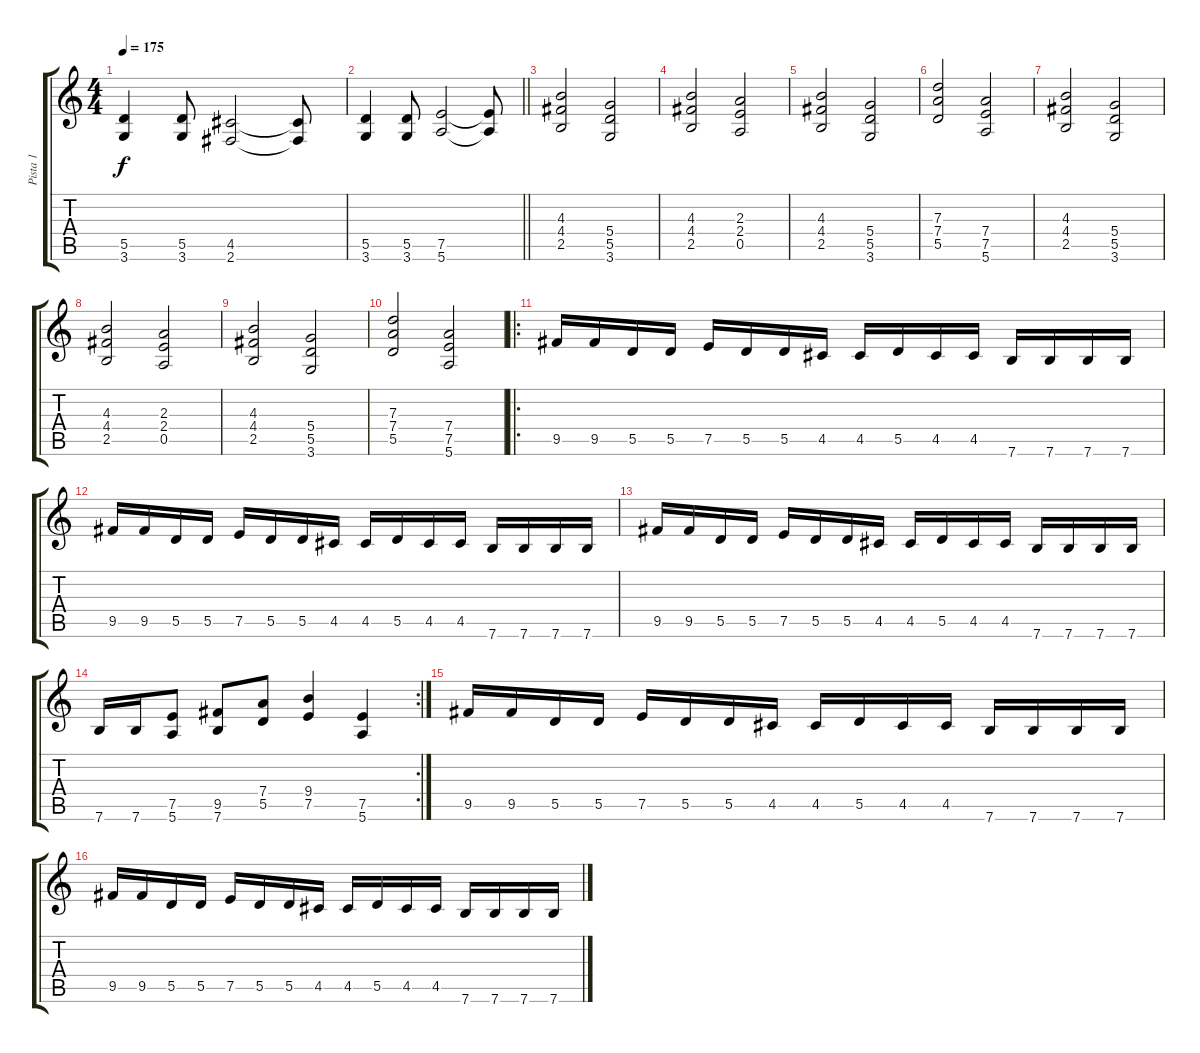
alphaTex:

\track ("Pista 1" "Pista 1") {instrument distortionguitar}
\staff {score tabs}
\tuning (E4 B3 G3 D3 A2 E2) {hide}
\ts (4 4)
\tempo 175
\clef g2
\ks c
(5.5 3.6).4{dy f} (5.5 3.6).8 (4.5 2.6).2 (4.5{t} 2.6{t}).8 |
\barLineRight lightlight
(5.5 3.6).4 (5.5 3.6).8 (7.5 5.6).2 (7.5{t} 5.6{t}).8 |
(4.3 4.4 2.5).2 (5.4 5.5 3.6).2 |
(4.3 4.4 2.5).2 (2.3 2.4 0.5).2 |
(4.3 4.4 2.5).2 (5.4 5.5 3.6).2 |
(7.3 7.4 5.5).2 (7.4 7.5 5.6).2 |
(4.3 4.4 2.5).2 (5.4 5.5 3.6).2 |
(4.3 4.4 2.5).2 (2.3 2.4 0.5).2 |
(4.3 4.4 2.5).2 (5.4 5.5 3.6).2 |
(7.3 7.4 5.5).2 (7.4 7.5 5.6).2 |
\ro
9.5.16 9.5.16 5.5.16 5.5.16 7.5.16 5.5.16 5.5.16 4.5.16 4.5.16 5.5.16 4.5.16 4.5.16 7.6.16 7.6.16 7.6.16 7.6.16 |
9.5.16 9.5.16 5.5.16 5.5.16 7.5.16 5.5.16 5.5.16 4.5.16 4.5.16 5.5.16 4.5.16 4.5.16 7.6.16 7.6.16 7.6.16 7.6.16 |
9.5.16 9.5.16 5.5.16 5.5.16 7.5.16 5.5.16 5.5.16 4.5.16 4.5.16 5.5.16 4.5.16 4.5.16 7.6.16 7.6.16 7.6.16 7.6.16 |
\rc 2
7.6.16 7.6.16 (7.5 5.6).8 (9.5 7.6).8 (7.4 5.5).8 (9.4 7.5).4 (7.5 5.6).4 |
9.5.16 9.5.16 5.5.16 5.5.16 7.5.16 5.5.16 5.5.16 4.5.16 4.5.16 5.5.16 4.5.16 4.5.16 7.6.16 7.6.16 7.6.16 7.6.16 |
9.5.16 9.5.16 5.5.16 5.5.16 7.5.16 5.5.16 5.5.16 4.5.16 4.5.16 5.5.16 4.5.16 4.5.16 7.6.16 7.6.16 7.6.16 7.6.16
